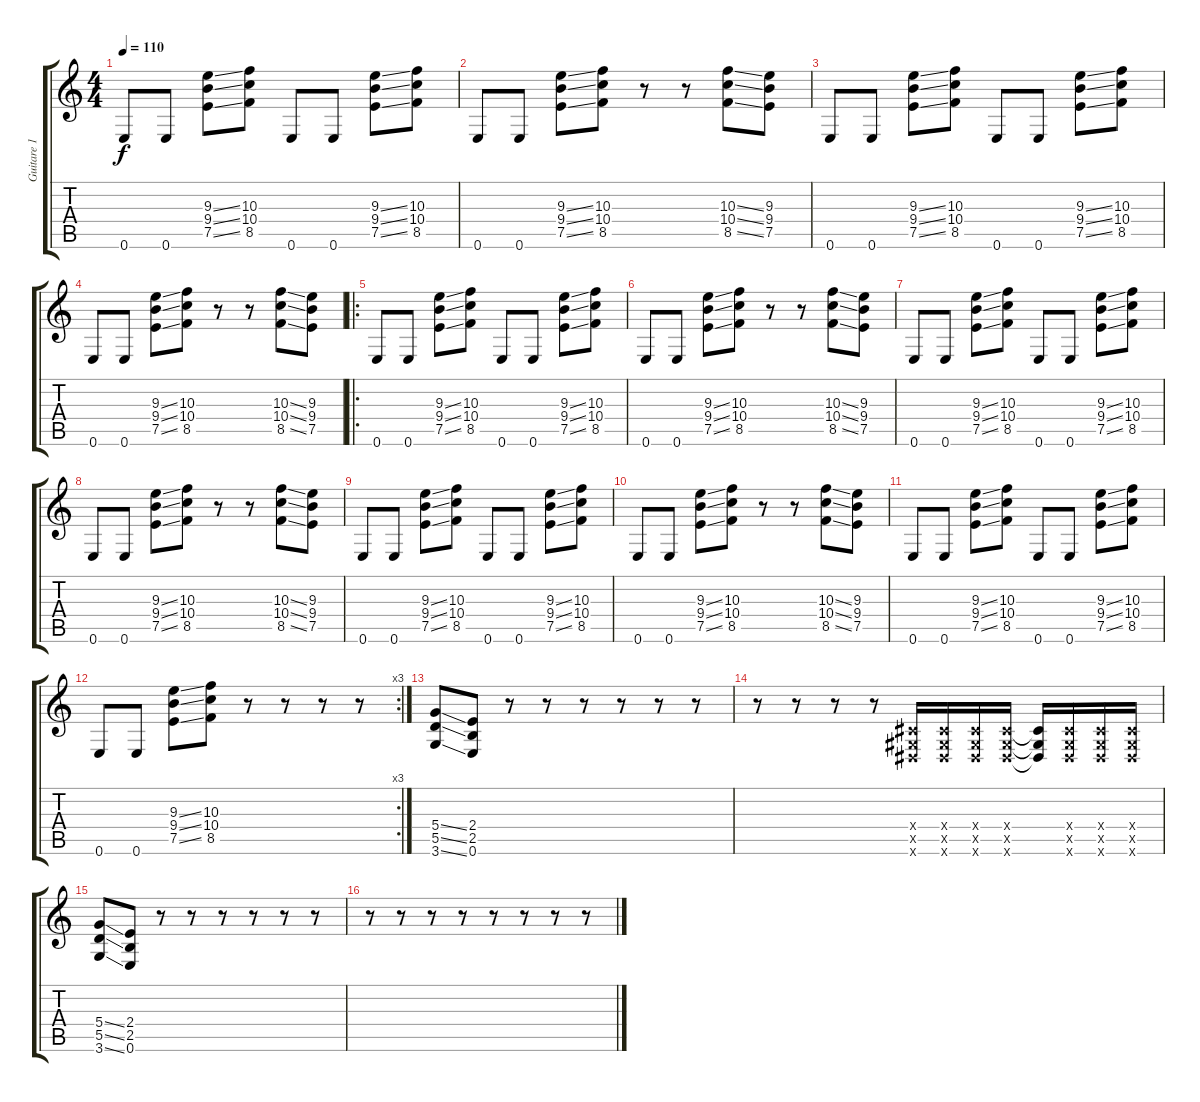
\track ("Guitare 1" "Guitare 1") {instrument distortionguitar}
\staff {score tabs}
\tuning (E4 B3 G3 D3 A2 E2) {hide}
\ts (4 4)
\tempo 110
\clef g2
\ks c
0.6.8{dy f} 0.6.8 (9.3{ss} 9.4{ss} 7.5{ss}).8 (10.3 10.4 8.5).8 0.6.8 0.6.8 (9.3{ss} 9.4{ss} 7.5{ss}).8 (10.3 10.4 8.5).8 |
0.6.8 0.6.8 (9.3{ss} 9.4{ss} 7.5{ss}).8 (10.3 10.4 8.5).8 r.8 r.8 (10.3{ss} 10.4{ss} 8.5{ss}).8 (9.3 9.4 7.5).8 |
0.6.8 0.6.8 (9.3{ss} 9.4{ss} 7.5{ss}).8 (10.3 10.4 8.5).8 0.6.8 0.6.8 (9.3{ss} 9.4{ss} 7.5{ss}).8 (10.3 10.4 8.5).8 |
0.6.8 0.6.8 (9.3{ss} 9.4{ss} 7.5{ss}).8 (10.3 10.4 8.5).8 r.8 r.8 (10.3{ss} 10.4{ss} 8.5{ss}).8 (9.3 9.4 7.5).8 |
\ro
0.6.8 0.6.8 (9.3{ss} 9.4{ss} 7.5{ss}).8 (10.3 10.4 8.5).8 0.6.8 0.6.8 (9.3{ss} 9.4{ss} 7.5{ss}).8 (10.3 10.4 8.5).8 |
0.6.8 0.6.8 (9.3{ss} 9.4{ss} 7.5{ss}).8 (10.3 10.4 8.5).8 r.8 r.8 (10.3{ss} 10.4{ss} 8.5{ss}).8 (9.3 9.4 7.5).8 |
0.6.8 0.6.8 (9.3{ss} 9.4{ss} 7.5{ss}).8 (10.3 10.4 8.5).8 0.6.8 0.6.8 (9.3{ss} 9.4{ss} 7.5{ss}).8 (10.3 10.4 8.5).8 |
0.6.8 0.6.8 (9.3{ss} 9.4{ss} 7.5{ss}).8 (10.3 10.4 8.5).8 r.8 r.8 (10.3{ss} 10.4{ss} 8.5{ss}).8 (9.3 9.4 7.5).8 |
0.6.8 0.6.8 (9.3{ss} 9.4{ss} 7.5{ss}).8 (10.3 10.4 8.5).8 0.6.8 0.6.8 (9.3{ss} 9.4{ss} 7.5{ss}).8 (10.3 10.4 8.5).8 |
0.6.8 0.6.8 (9.3{ss} 9.4{ss} 7.5{ss}).8 (10.3 10.4 8.5).8 r.8 r.8 (10.3{ss} 10.4{ss} 8.5{ss}).8 (9.3 9.4 7.5).8 |
0.6.8 0.6.8 (9.3{ss} 9.4{ss} 7.5{ss}).8 (10.3 10.4 8.5).8 0.6.8 0.6.8 (9.3{ss} 9.4{ss} 7.5{ss}).8 (10.3 10.4 8.5).8 |
\rc 3
0.6.8 0.6.8 (9.3{ss} 9.4{ss} 7.5{ss}).8 (10.3 10.4 8.5).8 r.8 r.8 r.8 r.8 |
(5.4{ss} 5.5{ss} 3.6{ss}).8 (2.4 2.5 0.6).8 r.8 r.8 r.8 r.8 r.8 r.8 |
r.8 r.8 r.8 r.8 (-1.4{x} -1.5{x} -1.6{x}).16 (-1.4{x} -1.5{x} -1.6{x}).16 (-1.4{x} -1.5{x} -1.6{x}).16 (-1.4{x} -1.5{x} -1.6{x}).16 (-1.4{t} -1.5{t} -1.6{t}).16 (-1.4{x} -1.5{x} -1.6{x}).16 (-1.4{x} -1.5{x} -1.6{x}).16 (-1.4{x} -1.5{x} -1.6{x}).16 |
(5.4{ss} 5.5{ss} 3.6{ss}).8 (2.4 2.5 0.6).8 r.8 r.8 r.8 r.8 r.8 r.8 |
r.8 r.8 r.8 r.8 r.8 r.8 r.8 r.8
